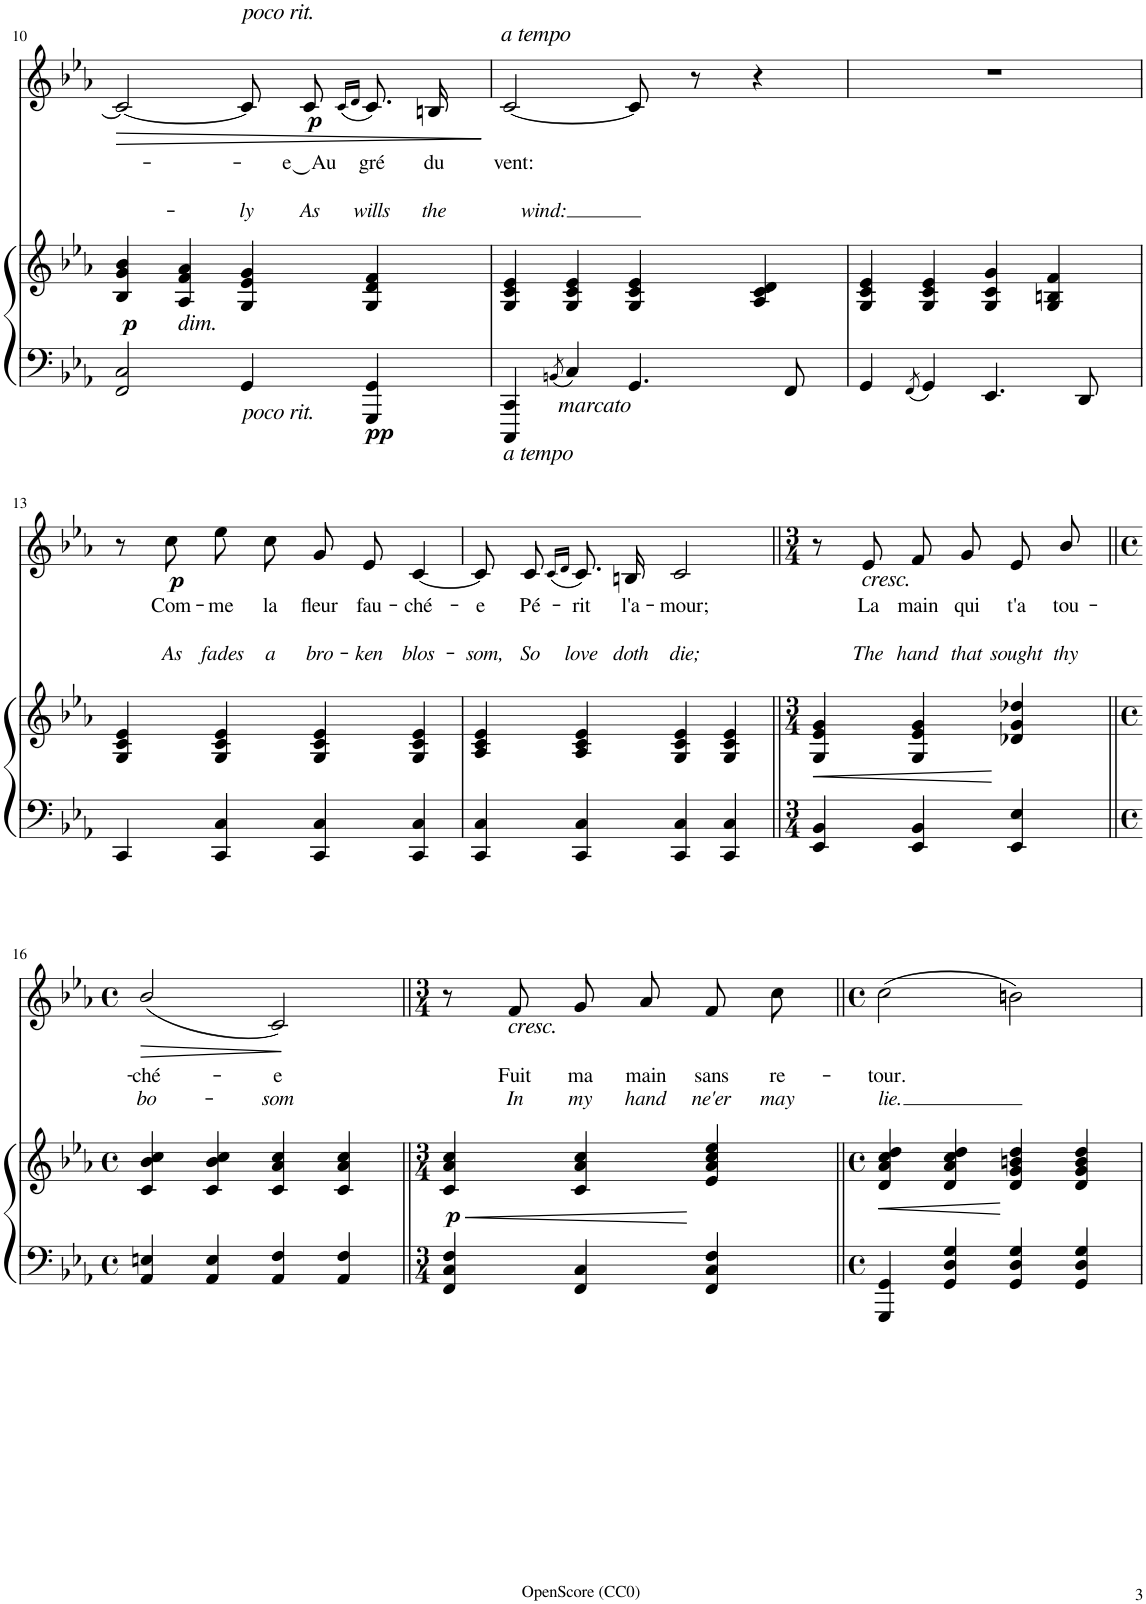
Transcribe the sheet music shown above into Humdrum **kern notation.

**kern	**kern	**dynam	**kern	**text	**text	**dynam
*part2	*part2	*part2	*part1	*part1	*part1	*part1
*staff3	*staff2	*staff2/3	*staff1	*staff1	*staff1	*staff1
*I"Piano	*	*	*I"Voice	*	*	*
*I'Pno	*	*	*	*	*	*
!!LO:PB:g=z
*clefF4	*clefG2	*	*clefG2	*	*	*
*k[b-e-a-]	*k[b-e-a-]	*	*k[b-e-a-]	*	*	*
*M4/4	*M4/4	*	*M4/4	*	*	*
*met(c)	*met(c)	*	*met(c)	*	*	*
=10	=10	=10	=10	=10	=10	=10
!	!	!LO:DY:b	!	!	!	!LO:HP:b
2FF/ 2C/	4B-/ 4g/ 4b-/	p	2c/_	.	.	>
!	!LO:TX:b:i:t=dim.	!	!	!	!	!
.	4A-/ 4f/ 4a-/	.	.	.	.	.
!	!	!	!LO:TX:a:i:t=poco rit.	!	!	!
!LO:TX:b:i:t=poco rit.	!	!	!	!	!	!
!	!	!	!	!	!LO:LY:b	!
4GG/	4G/ 4e-/ 4g/	.	8c/]	.	-ly	.
!	!	!	!	!LO:LY:b	!LO:LY:b	!LO:DY:b
.	.	.	8c/	-e‿Au	As	p
.	.	.	(16qc/LL	.	.	.
.	.	.	16qd/JJ	.	.	.
!	!	!LO:DY:b=2	!	!LO:LY:b	!LO:LY:b	!
4GGG/ 4GG/	4G/ 4d/ 4f/	pp	8.c/)	gré	wills	.
!	!	!	!	!LO:LY:b	!LO:LY:b	!
.	.	.	16Bn/	du	the	.
.	.	.	.	.	.	]
=11	=11	=11	=11	=11	=11	=11
!	!	!	!LO:TX:a:i:t=a tempo	!	!	!
!LO:TX:b:i:t=a tempo	!	!	!	!	!	!
!	!	!	!	!LO:LY:b	!LO:LY:b	!
4CCC/ 4CC/	4G/ 4c/ 4e-/	.	[2c/	vent:	wind:	.
8qBBn/	.	.	.	.	.	.
!LO:TX:b:i:t=marcato	!	!	!	!	!	!
4C/	4G/ 4c/ 4e-/	.	.	.	.	.
4.GG/	4G/ 4c/ 4e-/	.	8c/]	.	.	.
.	.	.	8r	.	.	.
.	4A-/ 4c/ 4d/	.	4r	.	.	.
8FF/	.	.	.	.	.	.
=12	=12	=12	=12	=12	=12	=12
4GG/	4G/ 4c/ 4e-/	.	1r	.	.	.
8qFF/	.	.	.	.	.	.
4GG/	4G/ 4c/ 4e-/	.	.	.	.	.
4.EE-/	4G/ 4c/ 4g/	.	.	.	.	.
.	4G/ 4Bn/ 4f/	.	.	.	.	.
8DD/	.	.	.	.	.	.
!!LO:LB:g=z
=13	=13	=13	=13	=13	=13	=13
4CC/	4G/ 4c/ 4e-/	.	8r	.	.	.
!	!	!	!	!LO:LY:b	!LO:LY:b	!LO:DY:b
.	.	.	8cc\	Com-	As	p
!	!	!	!	!LO:LY:b	!LO:LY:b	!
4CC/ 4C/	4G/ 4c/ 4e-/	.	8ee-\	-me	fades	.
!	!	!	!	!LO:LY:b	!LO:LY:b	!
.	.	.	8cc\	la	a	.
!	!	!	!	!LO:LY:b	!LO:LY:b	!
4CC/ 4C/	4G/ 4c/ 4e-/	.	8g/	fleur	bro-	.
!	!	!	!	!LO:LY:b	!LO:LY:b	!
.	.	.	8e-/	fau-	-ken	.
!	!	!	!	!LO:LY:b	!LO:LY:b	!
4CC/ 4C/	4G/ 4c/ 4e-/	.	[4c/	-ché-	blos-	.
=14	=14	=14	=14	=14	=14	=14
!	!	!	!	!LO:LY:b	!LO:LY:b	!
4CC/ 4C/	4A-/ 4c/ 4e-/	.	8c/]	-e	-som,	.
!	!	!	!	!LO:LY:b	!LO:LY:b	!
.	.	.	8c/	Pé-	So	.
.	.	.	(16qc/LL	.	.	.
.	.	.	16qd/JJ	.	.	.
!	!	!	!	!LO:LY:b	!LO:LY:b	!
4CC/ 4C/	4A-/ 4c/ 4e-/	.	8.c/)	-rit	love	.
!	!	!	!	!LO:LY:b	!LO:LY:b	!
.	.	.	16Bn/	l'a-	doth	.
!	!	!	!	!LO:LY:b	!LO:LY:b	!
4CC/ 4C/	4G/ 4c/ 4e-/	.	2c/	-mour;	die;	.
4CC/ 4C/	4G/ 4c/ 4e-/	.	.	.	.	.
=15||	=15||	=15||	=15||	=15||	=15||	=15||
*M3/4	*M3/4	*	*M3/4	*	*	*
!	!	!LO:HP:b	!	!	!	!
4EE-/ 4BB-/	4G/ 4e-/ 4g/	<	8r	.	.	.
!	!	!	!LO:TX:b:i:t=cresc.	!	!	!
!	!	!	!	!LO:LY:b	!LO:LY:b	!
.	.	.	8e-/	La	The	.
!	!	!	!	!LO:LY:b	!LO:LY:b	!
4EE-/ 4BB-/	4G/ 4e-/ 4g/	.	8f/	main	hand	.
!	!	!	!	!LO:LY:b	!LO:LY:b	!
.	.	.	8g/	qui	that	.
!	!	!	!	!LO:LY:b	!LO:LY:b	!
4EE-/ 4E-/	4d-X/ 4g/ 4dd-X/	[	8e-/	t'a	sought	.
!	!	!	!	!LO:LY:b	!LO:LY:b	!
.	.	.	8b-/	tou-	thy	.
!!LO:LB:g=z
=16||	=16||	=16||	=16||	=16||	=16||	=16||
*M4/4	*M4/4	*	*M4/4	*	*	*
*met(c)	*met(c)	*	*met(c)	*	*	*
!	!	!	!	!LO:LY:b	!LO:LY:b	!LO:HP:b
4AA-/ 4En/	4c/ 4b-/ 4cc/	.	(2b-/	-ché-	bo-	>
4AA-/ 4E/	4c/ 4b-/ 4cc/	.	.	.	.	.
!	!	!	!	!LO:LY:b	!LO:LY:b	!
4AA-/ 4F/	4c/ 4a-/ 4cc/	.	2c/)	-e	-som	]
4AA-/ 4F/	4c/ 4a-/ 4cc/	.	.	.	.	.
=17||	=17||	=17||	=17||	=17||	=17||	=17||
*M3/4	*M3/4	*	*M3/4	*	*	*
!	!	!LO:HP:b	!	!	!	!
!	!	!LO:DY:n=1:b	!	!	!	!
4FF/ 4C/ 4F/	4c/ 4a-/ 4cc/	< p	8r	.	.	.
!	!	!	!LO:TX:b:i:t=cresc.	!	!	!
!	!	!	!	!LO:LY:b	!LO:LY:b	!
.	.	.	8f/	Fuit	In	.
!	!	!	!	!LO:LY:b	!LO:LY:b	!
4FF/ 4C/	4c/ 4a-/ 4cc/	.	8g/	ma	my	.
!	!	!	!	!LO:LY:b	!LO:LY:b	!
.	.	.	8a-/	main	hand	.
!	!	!	!	!LO:LY:b	!LO:LY:b	!
4FF/ 4C/ 4F/	4e-/ 4a-/ 4cc/ 4ee-/	[	8f/	sans	ne'er	.
!	!	!	!	!LO:LY:b	!LO:LY:b	!
.	.	.	8cc\	re-	may	.
=18||	=18||	=18||	=18||	=18||	=18||	=18||
*M4/4	*M4/4	*	*M4/4	*	*	*
*met(c)	*met(c)	*	*met(c)	*	*	*
!	!	!LO:HP:b	!	!LO:LY:b	!LO:LY:b	!
4GGG/ 4GG/	4d/ 4a-/ 4cc/ 4dd/	<	(2cc\	-tour.	lie.	.
4GG/ 4D/ 4G/	4d/ 4a-/ 4cc/ 4dd/	.	.	.	.	.
4GG/ 4D/ 4G/	4d/ 4g/ 4bn/ 4dd/	[	2bn\)	.	.	.
4GG/ 4D/ 4G/	4d/ 4g/ 4b/ 4dd/	.	.	.	.	.
=	=	=	=	=	=	=
*-	*-	*-	*-	*-	*-	*-
